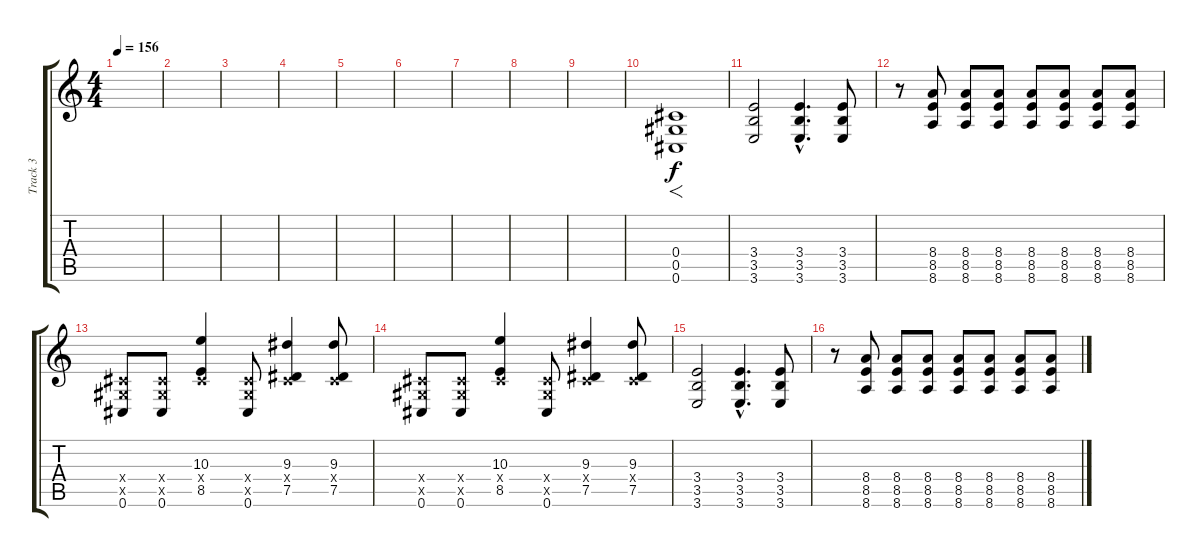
\track ("Track 3" "Track 3") {instrument distortionguitar}
\staff {score tabs}
\tuning (Eb4 Bb3 Gb3 Db3 Ab2 Db2) {hide}
\ts (4 4)
\tempo 156
\clef g2
\ks c
|
|
|
|
|
|
|
|
|
(0.4 0.5 0.6).1{f} |
(3.4 3.5 3.6).2 (3.4{hac} 3.5{hac} 3.6{hac}).4{d} (3.4 3.5 3.6).8 |
r.8 (8.4 8.5 8.6).8 (8.4 8.5 8.6).8 (8.4 8.5 8.6).8 (8.4 8.5 8.6).8 (8.4 8.5 8.6).8 (8.4 8.5 8.6).8 (8.4 8.5 8.6).8 |
(0.4{x} 0.5{x} 0.6).8 (0.4{x} 0.5{x} 0.6).8 (10.3 0.4{x} 8.5).4 (0.4{x} 0.5{x} 0.6).8 (9.3 0.4{x} 7.5).4 (9.3 0.4{x} 7.5).8 |
(0.4{x} 0.5{x} 0.6).8 (0.4{x} 0.5{x} 0.6).8 (10.3 0.4{x} 8.5).4 (0.4{x} 0.5{x} 0.6).8 (9.3 0.4{x} 7.5).4 (9.3 0.4{x} 7.5).8 |
(3.4 3.5 3.6).2 (3.4{hac} 3.5{hac} 3.6{hac}).4{d} (3.4 3.5 3.6).8 |
r.8 (8.4 8.5 8.6).8 (8.4 8.5 8.6).8 (8.4 8.5 8.6).8 (8.4 8.5 8.6).8 (8.4 8.5 8.6).8 (8.4 8.5 8.6).8 (8.4 8.5 8.6).8
